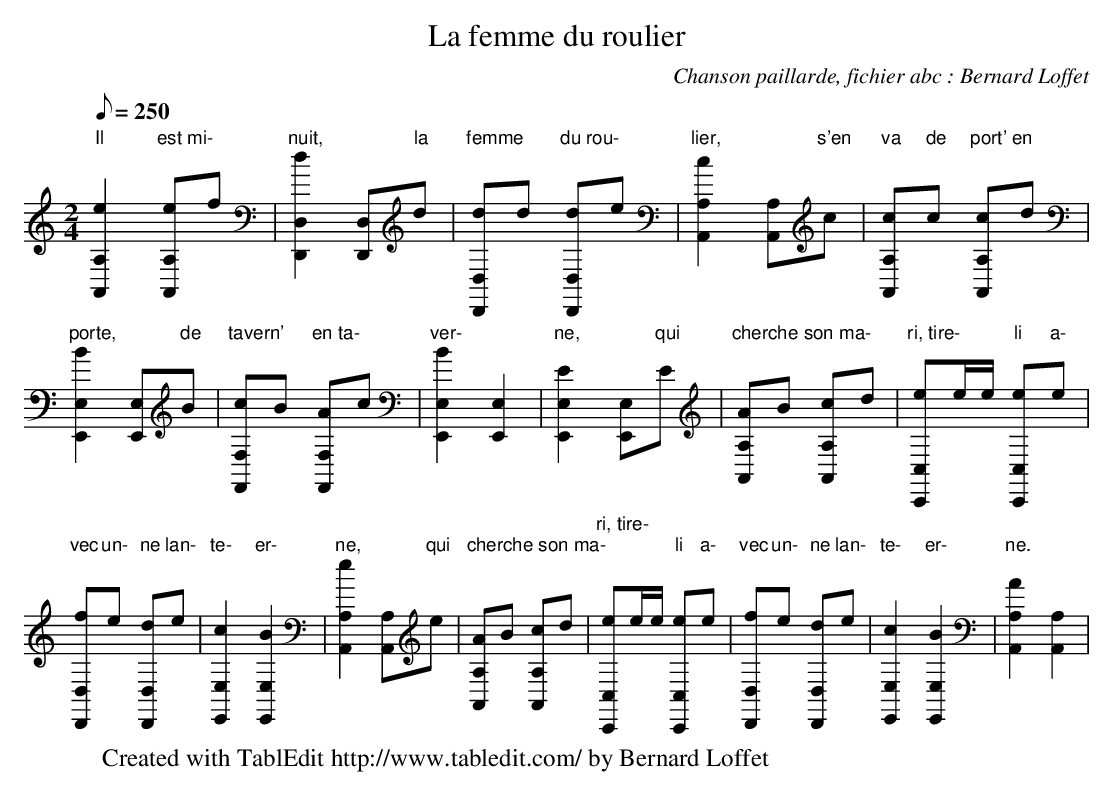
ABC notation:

X:1
T:La femme du roulier
C:Chanson paillarde, fichier abc : Bernard Loffet
L:1/8
Q:250
K:C
M:2/4
 "Il"[e2A,,2A,2] "est mi-"[eA,,A,]f | "nuit, "[d2D,,2D,2] [D,,D,]"la"d | "femme"[dD,,D,]d "du rou-"[dD,,D,]e | \
 "lier,"[c2A,,2A,2] [A,,A,]"s'en"c | "va"[cA,,A,]"de"c "port' en"[cA,,A,]d | "porte,"[B2E,,2E,2] [E,,E,]"de"B | \
 "tavern'"[cF,,F,]B "en ta-"[AF,,F,]c | "ver-"[B2E,,2E,2] [E,,2E,2] | "ne,"[E2E,,2E,2] [E,,E,]"qui"E | \
 "cherche son ma-"[AA,,A,]B [cA,,A,]d | "ri, tire-"[eC,,C,]e/e/ "li"[eC,,C,]"a-"e | \
 "vec"[fD,,D,]"un-"e "ne"[dD,,D,]"lan-"e | "te-"[c2E,,2E,2] "er-"[B2E,,2E,2] | "ne,"[e2A,,2A,2] [A,,A,]"qui"e | \
 "cherche son ma-"[AA,,A,]B [cA,,A,]d | "ri, tire-"[eC,,C,]e/e/ "li"[eC,,C,]"a-"e | \
 "vec"[fD,,D,]"un-"e "ne"[dD,,D,]"lan-"e | "te-"[c2E,,2E,2] "er-"[B2E,,2E,2] | "ne."[A2A,,2A,2] [A,,2A,2] | \
W:Created with TablEdit http://www.tabledit.com/ by Bernard Loffet
